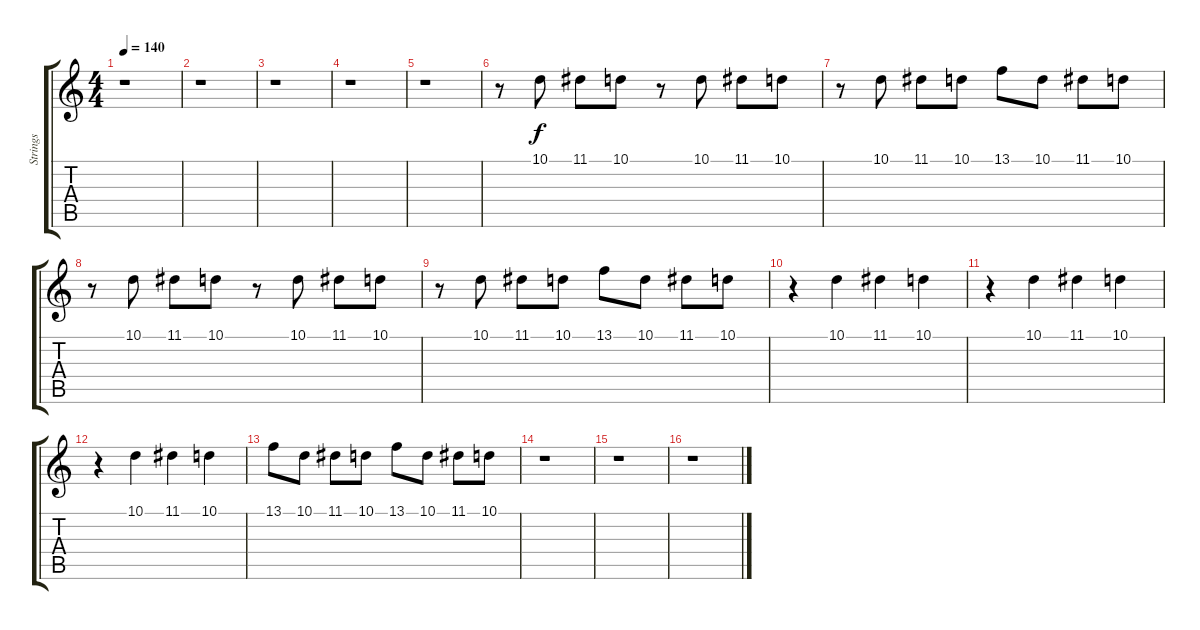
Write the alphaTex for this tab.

\track ("Strings" "Strings") {instrument lead2sawtooth}
\staff {score tabs}
\tuning (E4 B3 G3 D3 A2 E2) {hide}
\ts (4 4)
\tempo 140
\clef g2
\ks c
r.1{dy f} |
r.1 |
r.1 |
r.1 |
r.1 |
r.8 10.1.8 11.1.8 10.1.8 r.8 10.1.8 11.1.8 10.1.8 |
r.8 10.1.8 11.1.8 10.1.8 13.1.8 10.1.8 11.1.8 10.1.8 |
r.8 10.1.8 11.1.8 10.1.8 r.8 10.1.8 11.1.8 10.1.8 |
r.8 10.1.8 11.1.8 10.1.8 13.1.8 10.1.8 11.1.8 10.1.8 |
r.4 10.1.4 11.1.4 10.1.4 |
r.4 10.1.4 11.1.4 10.1.4 |
r.4 10.1.4 11.1.4 10.1.4 |
13.1.8 10.1.8 11.1.8 10.1.8 13.1.8 10.1.8 11.1.8 10.1.8 |
r.1 |
r.1 |
r.1
